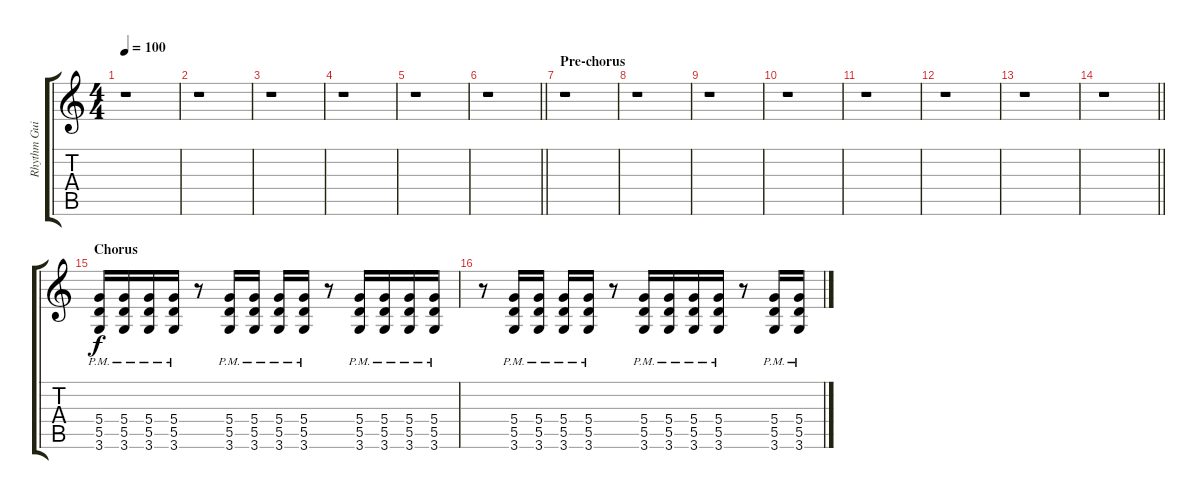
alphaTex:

\track ("Rhythm Guitar (right)" "Rhythm Gui") {instrument distortionguitar}
\staff {score tabs}
\tuning (E4 B3 G3 D3 A2 E2) {hide}
\ts (4 4)
\tempo 100
\clef g2
\ks c
r.1{dy f} |
r.1 |
r.1 |
r.1 |
r.1 |
\barLineRight lightlight
r.1 |
\section ("" "Pre-chorus")
r.1 |
r.1 |
r.1 |
r.1 |
r.1 |
r.1 |
r.1 |
\barLineRight lightlight
r.1 |
\section ("" "Chorus")
(5.4{pm} 5.5{pm} 3.6{pm}).16 (5.4{pm} 5.5{pm} 3.6{pm}).16 (5.4{pm} 5.5{pm} 3.6{pm}).16 (5.4{pm} 5.5{pm} 3.6{pm}).16 r.8 (5.4{pm} 5.5{pm} 3.6{pm}).16 (5.4{pm} 5.5{pm} 3.6{pm}).16 (5.4{pm} 5.5{pm} 3.6{pm}).16 (5.4{pm} 5.5{pm} 3.6{pm}).16 r.8 (5.4{pm} 5.5{pm} 3.6{pm}).16 (5.4{pm} 5.5{pm} 3.6{pm}).16 (5.4{pm} 5.5{pm} 3.6{pm}).16 (5.4{pm} 5.5{pm} 3.6{pm}).16 |
r.8 (5.4{pm} 5.5{pm} 3.6{pm}).16 (5.4{pm} 5.5{pm} 3.6{pm}).16 (5.4{pm} 5.5{pm} 3.6{pm}).16 (5.4{pm} 5.5{pm} 3.6{pm}).16 r.8 (5.4{pm} 5.5{pm} 3.6{pm}).16 (5.4{pm} 5.5{pm} 3.6{pm}).16 (5.4{pm} 5.5{pm} 3.6{pm}).16 (5.4{pm} 5.5{pm} 3.6{pm}).16 r.8 (5.4{pm} 5.5{pm} 3.6{pm}).16 (5.4{pm} 5.5{pm} 3.6{pm}).16
